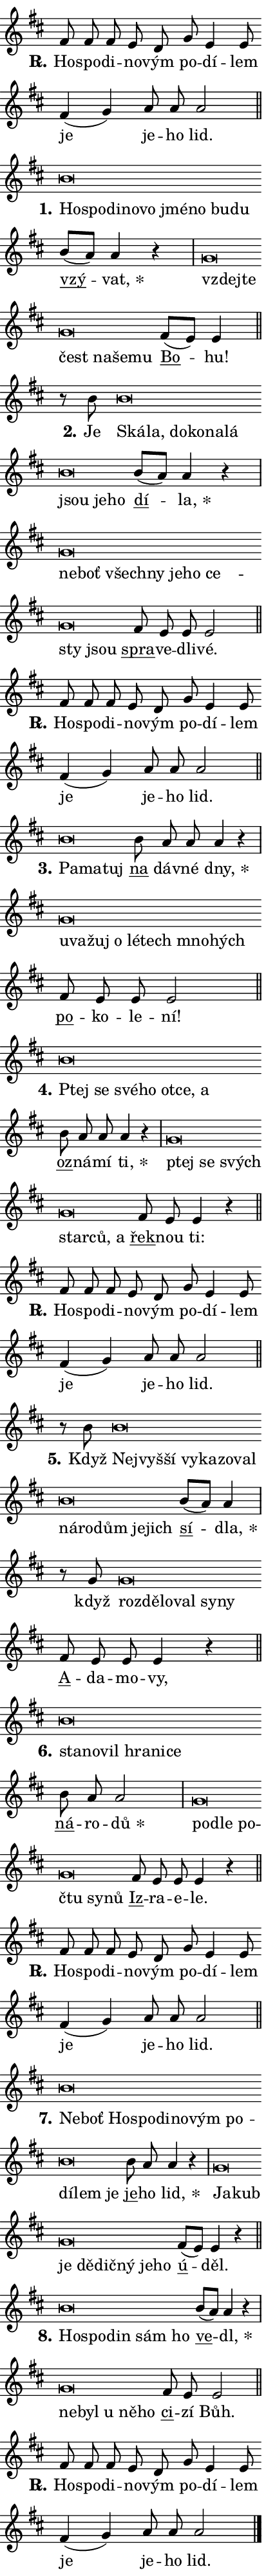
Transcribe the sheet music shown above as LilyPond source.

\version "2.24.0"
\header { tagline = "" }
\paper {
  indent = 0\cm
  top-margin = 0\cm
  right-margin = 0.13\cm % to fit lyric hyphens
  bottom-margin = 0\cm
  left-margin = 0\cm
  paper-width = 7\cm
  page-breaking = #ly:one-page-breaking
  system-system-spacing.basic-distance = #11
  score-system-spacing.basic-distance = #11
  ragged-last = ##f
}


%% Author: Thomas Morley
%% https://lists.gnu.org/archive/html/lilypond-user/2020-05/msg00002.html
#(define (line-position grob)
"Returns position of @var[grob} in current system:
   @code{'start}, if at first time-step
   @code{'end}, if at last time-step
   @code{'middle} otherwise
"
  (let* ((col (ly:item-get-column grob))
         (ln (ly:grob-object col 'left-neighbor))
         (rn (ly:grob-object col 'right-neighbor))
         (col-to-check-left (if (ly:grob? ln) ln col))
         (col-to-check-right (if (ly:grob? rn) rn col))
         (break-dir-left
           (and
             (ly:grob-property col-to-check-left 'non-musical #f)
             (ly:item-break-dir col-to-check-left)))
         (break-dir-right
           (and
             (ly:grob-property col-to-check-right 'non-musical #f)
             (ly:item-break-dir col-to-check-right))))
        (cond ((eqv? 1 break-dir-left) 'start)
              ((eqv? -1 break-dir-right) 'end)
              (else 'middle))))

#(define (tranparent-at-line-position vctor)
  (lambda (grob)
  "Relying on @code{line-position} select the relevant enry from @var{vctor}.
Used to determine transparency,"
    (case (line-position grob)
      ((end) (not (vector-ref vctor 0)))
      ((middle) (not (vector-ref vctor 1)))
      ((start) (not (vector-ref vctor 2))))))

noteHeadBreakVisibility =
#(define-music-function (break-visibility)(vector?)
"Makes @code{NoteHead}s transparent relying on @var{break-visibility}"
#{
  \override NoteHead.transparent =
    #(tranparent-at-line-position break-visibility)
#})

#(define delete-ledgers-for-transparent-note-heads
  (lambda (grob)
    "Reads whether a @code{NoteHead} is transparent.
If so this @code{NoteHead} is removed from @code{'note-heads} from
@var{grob}, which is supposed to be @code{LedgerLineSpanner}.
As a result ledgers are not printed for this @code{NoteHead}"
    (let* ((nhds-array (ly:grob-object grob 'note-heads))
           (nhds-list
             (if (ly:grob-array? nhds-array)
                 (ly:grob-array->list nhds-array)
                 '()))
           ;; Relies on the transparent-property being done before
           ;; Staff.LedgerLineSpanner.after-line-breaking is executed.
           ;; This is fragile ...
           (to-keep
             (remove
               (lambda (nhd)
                 (ly:grob-property nhd 'transparent #f))
               nhds-list)))
      ;; TODO find a better method to iterate over grob-arrays, similiar
      ;; to filter/remove etc for lists
      ;; For now rebuilt from scratch
      (set! (ly:grob-object grob 'note-heads)  '())
      (for-each
        (lambda (nhd)
          (ly:pointer-group-interface::add-grob grob 'note-heads nhd))
        to-keep))))

squashNotes = {
  \override NoteHead.X-extent = #'(-0.2 . 0.2)
  \override NoteHead.Y-extent = #'(-0.75 . 0)
  \override NoteHead.stencil =
    #(lambda (grob)
       (let ((pos (ly:grob-property grob 'staff-position)))
         (begin
           (if (< pos -7) (display "ERROR: Lower brevis then expected\n") (display "OK: Expected brevis position\n"))
           (if (<= pos -6) ly:text-interface::print ly:note-head::print))))
}
unSquashNotes = {
  \revert NoteHead.X-extent
  \revert NoteHead.Y-extent
  \revert NoteHead.stencil
}

hideNotes = \noteHeadBreakVisibility #begin-of-line-visible
unHideNotes = \noteHeadBreakVisibility #all-visible

% work-around for resetting accidentals
% https://lilypond.org/doc/v2.23/Documentation/notation/displaying-rhythms#unmetered-music
cadenzaMeasure = {
  \cadenzaOff
  \partial 1024 s1024
  \cadenzaOn
}

#(define-markup-command (accent layout props text) (markup?)
  "Underline accented syllable"
  (interpret-markup layout props
    #{\markup \override #'(offset . 4.3) \underline { #text }#}))

responsum = \markup \concat {
  "R" \hspace #-1.05 \path #0.1 #'((moveto 0 0.07) (lineto 0.9 0.8)) \hspace #0.05 "."
}

spaceSize = #0.6828661417322834 % exact space size for TeX Gyre Schola

\layout {
  \context {
    \Staff
    \remove "Time_signature_engraver"
    \override LedgerLineSpanner.after-line-breaking = #delete-ledgers-for-transparent-note-heads
  }
  \context {
    \Lyrics {
      \override LyricSpace.minimum-distance = \spaceSize
      \override LyricText.font-name = #"TeX Gyre Schola"
      \override LyricText.font-size = 1
      \override StanzaNumber.font-name = #"TeX Gyre Schola Bold"
      \override StanzaNumber.font-size = 1
    }
  }
  \context {
    \Score 
    \override NoteHead.text =
      #(lambda (grob) 
        (let ((pos (ly:grob-property grob 'staff-position)))
          #{\markup {
            \combine
              \halign #-0.55 \raise #(if (= pos -6) 0 0.5) \override #'(thickness . 2) \draw-line #'(3.2 . 0)
              \musicglyph "noteheads.sM1"
          }#}))
  }
}

% magnetic-lyrics.ily
%
%   written by
%     Jean Abou Samra <jean@abou-samra.fr>
%     Werner Lemberg <wl@gnu.org>
%
%   adapted by
%     Jiri Hon <jiri.hon@gmail.com>
%
% Version 2022-Apr-15

% https://www.mail-archive.com/lilypond-user@gnu.org/msg149350.html

#(define (Left_hyphen_pointer_engraver context)
   "Collect syllable-hyphen-syllable occurrences in lyrics and store
them in properties.  This engraver only looks to the left.  For
example, if the lyrics input is @code{foo -- bar}, it does the
following.

@itemize @bullet
@item
Set the @code{text} property of the @code{LyricHyphen} grob between
@q{foo} and @q{bar} to @code{foo}.

@item
Set the @code{left-hyphen} property of the @code{LyricText} grob with
text @q{foo} to the @code{LyricHyphen} grob between @q{foo} and
@q{bar}.
@end itemize

Use this auxiliary engraver in combination with the
@code{lyric-@/text::@/apply-@/magnetic-@/offset!} hook."
   (let ((hyphen #f)
         (text #f))
     (make-engraver
      (acknowledgers
       ((lyric-syllable-interface engraver grob source-engraver)
        (set! text grob)))
      (end-acknowledgers
       ((lyric-hyphen-interface engraver grob source-engraver)
        ;(when (not (grob::has-interface grob 'lyric-space-interface))
          (set! hyphen grob)));)
      ((stop-translation-timestep engraver)
       (when (and text hyphen)
         (ly:grob-set-object! text 'left-hyphen hyphen))
       (set! text #f)
       (set! hyphen #f)))))

#(define (lyric-text::apply-magnetic-offset! grob)
   "If the space between two syllables is less than the value in
property @code{LyricText@/.details@/.squash-threshold}, move the right
syllable to the left so that it gets concatenated with the left
syllable.

Use this function as a hook for
@code{LyricText@/.after-@/line-@/breaking} if the
@code{Left_@/hyphen_@/pointer_@/engraver} is active."
   (let ((hyphen (ly:grob-object grob 'left-hyphen #f)))
     (when hyphen
       (let ((left-text (ly:spanner-bound hyphen LEFT)))
         (when (grob::has-interface left-text 'lyric-syllable-interface)
           (let* ((common (ly:grob-common-refpoint grob left-text X))
                  (this-x-ext (ly:grob-extent grob common X))
                  (left-x-ext
                   (begin
                     ;; Trigger magnetism for left-text.
                     (ly:grob-property left-text 'after-line-breaking)
                     (ly:grob-extent left-text common X)))
                  ;; `delta` is the gap width between two syllables.
                  (delta (- (interval-start this-x-ext)
                            (interval-end left-x-ext)))
                  (details (ly:grob-property grob 'details))
                  (threshold (assoc-get 'squash-threshold details 0.2)))
             (when (< delta threshold)
               (let* (;; We have to manipulate the input text so that
                      ;; ligatures crossing syllable boundaries are not
                      ;; disabled.  For languages based on the Latin
                      ;; script this is essentially a beautification.
                      ;; However, for non-Western scripts it can be a
                      ;; necessity.
                      (lt (ly:grob-property left-text 'text))
                      (rt (ly:grob-property grob 'text))
                      (is-space (grob::has-interface hyphen 'lyric-space-interface))
                      (space (if is-space " " ""))
                      (extra-delta (if is-space spaceSize 0))
                      ;; Append new syllable.
                      (ltrt-space (if (and (string? lt) (string? rt))
                                (string-append lt space rt)
                                (make-concat-markup (list lt space rt))))
                      ;; Right-align `ltrt` to the right side.
                      (ltrt-space-markup (grob-interpret-markup
                               grob
                               (make-translate-markup
                                (cons (interval-length this-x-ext) 0)
                                (make-right-align-markup ltrt-space)))))
                 (begin
                   ;; Don't print `left-text`.
                   (ly:grob-set-property! left-text 'stencil #f)
                   ;; Set text and stencil (which holds all collected
                   ;; syllables so far) and shift it to the left.
                   (ly:grob-set-property! grob 'text ltrt-space)
                   (ly:grob-set-property! grob 'stencil ltrt-space-markup)
                   (ly:grob-translate-axis! grob (- (- delta extra-delta)) X))))))))))


#(define (lyric-hyphen::displace-bounds-first grob)
   ;; Make very sure this callback isn't triggered too early.
   (let ((left (ly:spanner-bound grob LEFT))
         (right (ly:spanner-bound grob RIGHT)))
     (ly:grob-property left 'after-line-breaking)
     (ly:grob-property right 'after-line-breaking)
     (ly:lyric-hyphen::print grob)))

squashThreshold = #0.4

\layout {
  \context {
    \Lyrics
    \consists #Left_hyphen_pointer_engraver
    \override LyricText.after-line-breaking =
      #lyric-text::apply-magnetic-offset!
    \override LyricHyphen.stencil = #lyric-hyphen::displace-bounds-first
    \override LyricText.details.squash-threshold = \squashThreshold
    \override LyricHyphen.minimum-distance = 0
    \override LyricHyphen.minimum-length = \squashThreshold
  }
}

squashText = \override LyricText.details.squash-threshold = 9999
unSquashText = \override LyricText.details.squash-threshold = \squashThreshold

leftText = \override LyricText.self-alignment-X = #LEFT
unLeftText = \revert LyricText.self-alignment-X

starOffset = #(lambda (grob) 
                (let ((x_offset (ly:self-alignment-interface::aligned-on-x-parent grob)))
                  (if (= x_offset 0) 0 (+ x_offset 1.2))))

star = #(define-music-function (syllable)(string?)
"Append star separator at the end of a syllable"
#{
  \once \override LyricText.X-offset = #starOffset
  \lyricmode { \markup {
    #syllable
    \override #'((font-name . "TeX Gyre Schola Bold")) \hspace #0.2 \lower #0.65 \larger "*"
  } }
#})

starAccent = #(define-music-function (syllable)(string?)
"Append star separator at the end of a syllable and make accent"
#{
  \once \override LyricText.X-offset = #starOffset
  \lyricmode { \markup {
    \accent #syllable
    \override #'((font-name . "TeX Gyre Schola Bold")) \hspace #0.2 \lower #0.65 \larger "*"
  } }
#})

breath = #(define-music-function (syllable)(string?)
"Append breathing indicator at the end of a syllable"
#{
  \lyricmode { \markup { #syllable "+" } }
#})

optionalBreath = #(define-music-function (syllable)(string?)
"Append optional breathing indicator at the end of a syllable"
#{
  \lyricmode { \markup { #syllable "(+)" } }
#})


\score {
    <<
        \new Voice = "melody" { \cadenzaOn \key d \major \relative { fis'8 fis fis e d \bar "" g e4 e8 \bar "" fis4( g) a8 a a2 \cadenzaMeasure \bar "||" \break } }
        \new Lyrics \lyricsto "melody" { \lyricmode { \set stanza = \responsum
Ho -- spo -- di -- no -- vým po -- dí -- lem je je -- ho lid. } }
    >>
    \layout {}
}

\score {
    <<
        \new Voice = "melody" { \cadenzaOn \key d \major \relative { \squashNotes b'\breve*1/16 \hideNotes \breve*1/16 \bar "" \breve*1/16 \bar "" \breve*1/16 \bar "" \breve*1/16 \bar "" \breve*1/16 \bar "" \breve*1/16 \bar "" \breve*1/16 \breve*1/16 \bar "" \unHideNotes \unSquashNotes \bar "" b8[( a)] a4 r \cadenzaMeasure \bar "|" \squashNotes g\breve*1/16 \hideNotes \breve*1/16 \bar "" \breve*1/16 \bar "" \breve*1/16 \bar "" \breve*1/16 \breve*1/16 \bar "" \unHideNotes \unSquashNotes \bar "" fis8[( e)] e4 \cadenzaMeasure \bar "||" \break } }
        \new Lyrics \lyricsto "melody" { \lyricmode { \set stanza = "1."
\leftText Ho -- \squashText spo -- di -- no -- vo jmé -- no bu -- du \unLeftText \unSquashText \markup \accent vzý -- \star vat, \leftText vzdej -- \squashText te čest na -- še -- mu \unLeftText \unSquashText \markup \accent Bo -- hu! } }
    >>
    \layout {}
}

\score {
    <<
        \new Voice = "melody" { \cadenzaOn \key d \major \relative { r8 b'8 \squashNotes b\breve*1/16 \hideNotes \breve*1/16 \bar "" \breve*1/16 \bar "" \breve*1/16 \bar "" \breve*1/16 \bar "" \breve*1/16 \bar "" \breve*1/16 \bar "" \breve*1/16 \breve*1/16 \bar "" \unHideNotes \unSquashNotes \bar "" b8[( a)] a4 r \cadenzaMeasure \bar "|" \squashNotes g\breve*1/16 \hideNotes \breve*1/16 \bar "" \breve*1/16 \bar "" \breve*1/16 \bar "" \breve*1/16 \bar "" \breve*1/16 \bar "" \breve*1/16 \bar "" \breve*1/16 \breve*1/16 \bar "" \unHideNotes \unSquashNotes \bar "" fis8 e e e2 \cadenzaMeasure \bar "||" \break } }
        \new Lyrics \lyricsto "melody" { \lyricmode { \set stanza = "2."
Je \leftText Ská -- \squashText la, do -- ko -- na -- lá jsou je -- ho \unLeftText \unSquashText \markup \accent dí -- \star la, \leftText ne -- \squashText boť všech -- ny je -- ho ce -- sty jsou \unLeftText \unSquashText \markup \accent spra -- ve -- dli -- vé. } }
    >>
    \layout {}
}

\score {
    <<
        \new Voice = "melody" { \cadenzaOn \key d \major \relative { fis'8 fis fis e d \bar "" g e4 e8 \bar "" fis4( g) a8 a a2 \cadenzaMeasure \bar "||" \break } }
        \new Lyrics \lyricsto "melody" { \lyricmode { \set stanza = \responsum
Ho -- spo -- di -- no -- vým po -- dí -- lem je je -- ho lid. } }
    >>
    \layout {}
}

\score {
    <<
        \new Voice = "melody" { \cadenzaOn \key d \major \relative { \squashNotes b'\breve*1/16 \hideNotes \breve*1/16 \breve*1/16 \bar "" \unHideNotes \unSquashNotes \bar "" b8 a a a4 r \cadenzaMeasure \bar "|" \squashNotes g\breve*1/16 \hideNotes \breve*1/16 \bar "" \breve*1/16 \bar "" \breve*1/16 \bar "" \breve*1/16 \bar "" \breve*1/16 \bar "" \breve*1/16 \breve*1/16 \bar "" \unHideNotes \unSquashNotes \bar "" fis8 e e e2 \cadenzaMeasure \bar "||" \break } }
        \new Lyrics \lyricsto "melody" { \lyricmode { \set stanza = "3."
\leftText Pa -- \squashText ma -- tuj \unLeftText \unSquashText \markup \accent na dáv -- né \star dny, \leftText u -- \squashText va -- žuj o lé -- tech mno -- hých \unLeftText \unSquashText \markup \accent po -- ko -- le -- ní! } }
    >>
    \layout {}
}

\score {
    <<
        \new Voice = "melody" { \cadenzaOn \key d \major \relative { \squashNotes b'\breve*1/16 \hideNotes \breve*1/16 \bar "" \breve*1/16 \bar "" \breve*1/16 \bar "" \breve*1/16 \bar "" \breve*1/16 \breve*1/16 \bar "" \unHideNotes \unSquashNotes \bar "" b8 a a a4 r \cadenzaMeasure \bar "|" \squashNotes g\breve*1/16 \hideNotes \breve*1/16 \bar "" \breve*1/16 \bar "" \breve*1/16 \bar "" \breve*1/16 \breve*1/16 \bar "" \unHideNotes \unSquashNotes \bar "" fis8 e e4 r \cadenzaMeasure \bar "||" \break } }
        \new Lyrics \lyricsto "melody" { \lyricmode { \set stanza = "4."
\leftText Ptej \squashText se své -- ho ot -- ce, a \unLeftText \unSquashText \markup \accent oz -- ná -- mí \star ti, \leftText ptej \squashText se svých star -- ců, a \unLeftText \unSquashText \markup \accent řek -- nou ti: } }
    >>
    \layout {}
}

\score {
    <<
        \new Voice = "melody" { \cadenzaOn \key d \major \relative { fis'8 fis fis e d \bar "" g e4 e8 \bar "" fis4( g) a8 a a2 \cadenzaMeasure \bar "||" \break } }
        \new Lyrics \lyricsto "melody" { \lyricmode { \set stanza = \responsum
Ho -- spo -- di -- no -- vým po -- dí -- lem je je -- ho lid. } }
    >>
    \layout {}
}

\score {
    <<
        \new Voice = "melody" { \cadenzaOn \key d \major \relative { r8 b'8 \squashNotes b\breve*1/16 \hideNotes \breve*1/16 \bar "" \breve*1/16 \bar "" \breve*1/16 \bar "" \breve*1/16 \bar "" \breve*1/16 \bar "" \breve*1/16 \bar "" \breve*1/16 \bar "" \breve*1/16 \bar "" \breve*1/16 \bar "" \breve*1/16 \breve*1/16 \bar "" \unHideNotes \unSquashNotes \bar "" b8[( a)] a4 \cadenzaMeasure \bar "|" r8 g8 \squashNotes g\breve*1/16 \hideNotes \breve*1/16 \bar "" \breve*1/16 \bar "" \breve*1/16 \bar "" \breve*1/16 \breve*1/16 \bar "" \unHideNotes \unSquashNotes \bar "" fis8 e e e4 r \cadenzaMeasure \bar "||" \break } }
        \new Lyrics \lyricsto "melody" { \lyricmode { \set stanza = "5."
Když \leftText Nej -- \squashText vyš -- ší vy -- ka -- zo -- val ná -- ro -- dům je -- jich \unLeftText \unSquashText \markup \accent sí -- \star dla, když \leftText roz -- \squashText dě -- lo -- val sy -- ny \unLeftText \unSquashText \markup \accent A -- da -- mo -- vy, } }
    >>
    \layout {}
}

\score {
    <<
        \new Voice = "melody" { \cadenzaOn \key d \major \relative { \squashNotes b'\breve*1/16 \hideNotes \breve*1/16 \bar "" \breve*1/16 \bar "" \breve*1/16 \bar "" \breve*1/16 \breve*1/16 \bar "" \unHideNotes \unSquashNotes \bar "" b8 a a2 \cadenzaMeasure \bar "|" \squashNotes g\breve*1/16 \hideNotes \breve*1/16 \bar "" \breve*1/16 \bar "" \breve*1/16 \bar "" \breve*1/16 \breve*1/16 \bar "" \unHideNotes \unSquashNotes \bar "" fis8 e e e4 r \cadenzaMeasure \bar "||" \break } }
        \new Lyrics \lyricsto "melody" { \lyricmode { \set stanza = "6."
\leftText sta -- \squashText no -- vil hra -- ni -- ce \unLeftText \unSquashText \markup \accent ná -- ro -- \star dů \leftText po -- \squashText dle po -- čtu sy -- nů \unLeftText \unSquashText \markup \accent Iz -- ra -- e -- le. } }
    >>
    \layout {}
}

\score {
    <<
        \new Voice = "melody" { \cadenzaOn \key d \major \relative { fis'8 fis fis e d \bar "" g e4 e8 \bar "" fis4( g) a8 a a2 \cadenzaMeasure \bar "||" \break } }
        \new Lyrics \lyricsto "melody" { \lyricmode { \set stanza = \responsum
Ho -- spo -- di -- no -- vým po -- dí -- lem je je -- ho lid. } }
    >>
    \layout {}
}

\score {
    <<
        \new Voice = "melody" { \cadenzaOn \key d \major \relative { \squashNotes b'\breve*1/16 \hideNotes \breve*1/16 \bar "" \breve*1/16 \bar "" \breve*1/16 \bar "" \breve*1/16 \bar "" \breve*1/16 \bar "" \breve*1/16 \bar "" \breve*1/16 \bar "" \breve*1/16 \bar "" \breve*1/16 \breve*1/16 \bar "" \unHideNotes \unSquashNotes \bar "" b8 a a4 r \cadenzaMeasure \bar "|" \squashNotes g\breve*1/16 \hideNotes \breve*1/16 \bar "" \breve*1/16 \bar "" \breve*1/16 \bar "" \breve*1/16 \bar "" \breve*1/16 \bar "" \breve*1/16 \breve*1/16 \bar "" \unHideNotes \unSquashNotes \bar "" fis8[( e)] e4 r \cadenzaMeasure \bar "||" \break } }
        \new Lyrics \lyricsto "melody" { \lyricmode { \set stanza = "7."
\leftText Ne -- \squashText boť Ho -- spo -- di -- no -- vým po -- dí -- lem je \unLeftText \unSquashText \markup \accent je -- ho \star lid, \leftText Ja -- \squashText kub je dě -- dič -- ný je -- ho \unLeftText \unSquashText \markup \accent ú -- děl. } }
    >>
    \layout {}
}

\score {
    <<
        \new Voice = "melody" { \cadenzaOn \key d \major \relative { \squashNotes b'\breve*1/16 \hideNotes \breve*1/16 \bar "" \breve*1/16 \bar "" \breve*1/16 \breve*1/16 \bar "" \unHideNotes \unSquashNotes \bar "" b8[( a)] a4 r \cadenzaMeasure \bar "|" \squashNotes g\breve*1/16 \hideNotes \breve*1/16 \bar "" \breve*1/16 \bar "" \breve*1/16 \breve*1/16 \bar "" \unHideNotes \unSquashNotes \bar "" fis8 e e2 \cadenzaMeasure \bar "||" \break } }
        \new Lyrics \lyricsto "melody" { \lyricmode { \set stanza = "8."
\leftText Ho -- \squashText spo -- din sám ho \unLeftText \unSquashText \markup \accent ve -- \star dl, \leftText ne -- \squashText byl u ně -- ho \unLeftText \unSquashText \markup \accent ci -- zí Bůh. } }
    >>
    \layout {}
}

\score {
    <<
        \new Voice = "melody" { \cadenzaOn \key d \major \relative { fis'8 fis fis e d \bar "" g e4 e8 \bar "" fis4( g) a8 a a2 \cadenzaMeasure \bar "||" \break } \bar "|." }
        \new Lyrics \lyricsto "melody" { \lyricmode { \set stanza = \responsum
Ho -- spo -- di -- no -- vým po -- dí -- lem je je -- ho lid. } }
    >>
    \layout {}
}
